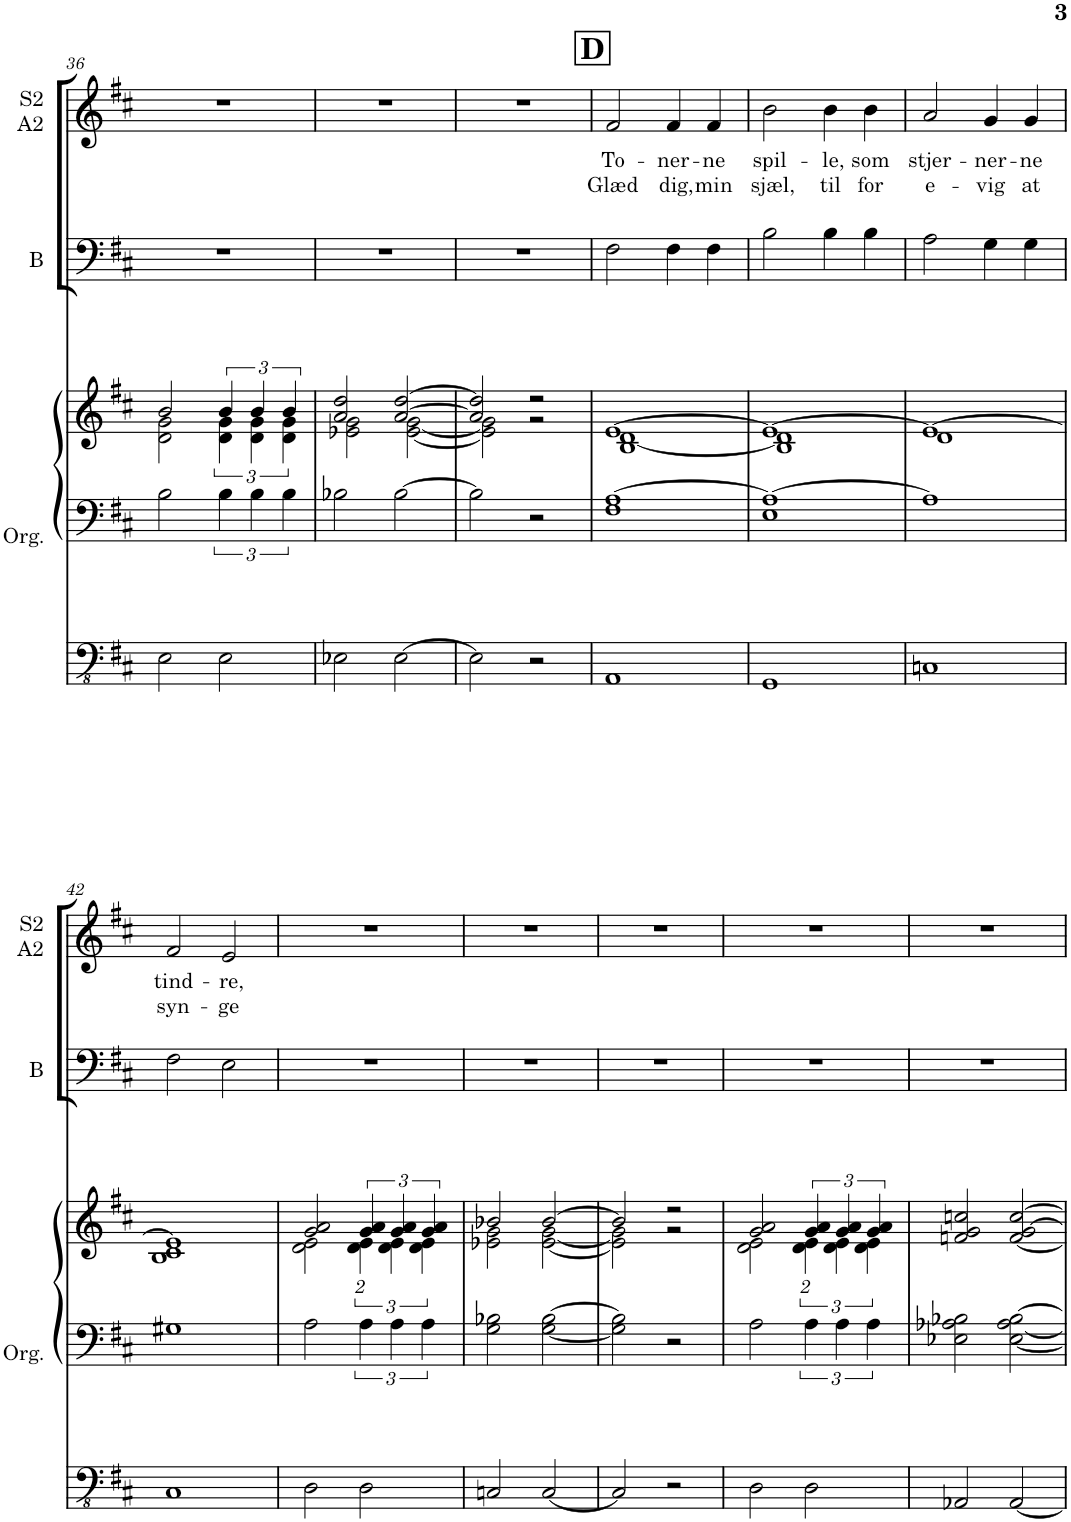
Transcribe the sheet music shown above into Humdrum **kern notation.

**kern	**kern	**kern	**kern	**kern	**text	**text	**kern
*part4	*part4	*part4	*part3	*part2	*part2	*part2	*part1
*staff6	*staff5	*staff4	*staff3	*staff2	*staff2	*staff2	*staff1
*I"Pipeorgel	*	*	*I"B	*I"S2 A2	*	*	*I"S1 A1
*	*	*	*I'B	*I'S2 A2	*	*	*I'S1 A1
!!LO:PB:g=z
*clefFv4	*clefF4	*clefG2	*clefF4	*clefG2	*	*	*clefG2
*k[f#c#]	*k[f#c#]	*k[f#c#]	*k[f#c#]	*k[f#c#]	*	*	*k[f#c#]
*M2/2	*M2/2	*M2/2	*M2/2	*M2/2	*	*	*M2/2
*met(c|)	*met(c|)	*met(c|)	*met(c|)	*met(c|)	*	*	*met(c|)
=36	=36	=36	=36	=36	=36	=36	=36
*	*	*^	*	*	*	*	*^
2EE\	2B\	2b/	2d\ 2g\	1r	1r	.	.	1r	1r
2EE\	6B\	6b/	6d\ 6g\	.	.	.	.	.	.
.	6B\	6b/	6d\ 6g\	.	.	.	.	.	.
.	6B\	6b/	6d\ 6g\	.	.	.	.	.	.
=37	=37	=37	=37	=37	=37	=37	=37	=37	=37
2EE-X\	2B-X\	2a/ 2dd/	2e-X\ 2g\	1r	1r	.	.	1r	1r
[2EE-\	[2B-\	[2a/ [2dd/	[2e-\ [2g\	.	.	.	.	.	.
=38	=38	=38	=38	=38	=38	=38	=38	=38	=38
2EE-\]	2B-\]	2a/] 2dd/]	2e-\] 2g\]	1r	1r	.	.	1r	1r
2r	2r	2r	2r	.	.	.	.	.	.
!!LO:REH:place=s1:a:B:cj:fs=14:t=D	!!
=39	=39	=39	=39	=39	=39	=39	=39	=39	=39
!	!	!	!	!	!	!LO:LY:b	!LO:LY:b	!	!
1AAA	1F# [1A	[1e	1B [1d	2F#\	2f#/	To-	Glæd	1r	1r
!	!	!	!	!	!	!LO:LY:b	!LO:LY:b	!	!
.	.	.	.	4F#\	4f#/	-ner-	dig,	.	.
!	!	!	!	!	!	!LO:LY:b	!LO:LY:b	!	!
.	.	.	.	4F#\	4f#/	-ne	min	.	.
=40	=40	=40	=40	=40	=40	=40	=40	=40	=40
!	!	!	!	!	!	!LO:LY:b	!LO:LY:b	!	!
1GGG	1E 1A_	1e_	1B 1d]	2B\	2b\	spil-	sjæl,	1r	1r
!	!	!	!	!	!	!LO:LY:b	!LO:LY:b	!	!
.	.	.	.	4B\	4b\	-le,	til	.	.
!	!	!	!	!	!	!LO:LY:b	!LO:LY:b	!	!
.	.	.	.	4B\	4b\	som	for	.	.
=41	=41	=41	=41	=41	=41	=41	=41	=41	=41
!	!	!	!	!	!	!LO:LY:b	!LO:LY:b	!	!
1CCn	1A]	1e_	1d	2A\	2a/	stjer-	e-	1r	1r
!	!	!	!	!	!	!LO:LY:b	!LO:LY:b	!	!
.	.	.	.	4G\	4g/	-ner-	-vig	.	.
!	!	!	!	!	!	!LO:LY:b	!LO:LY:b	!	!
.	.	.	.	4G\	4g/	-ne	at	.	.
!!LO:LB:g=z	!!
=42	=42	=42	=42	=42	=42	=42	=42	=42	=42
!	!	!	!	!	!	!LO:LY:b	!LO:LY:b	!	!
1CC#	1G#X	1e]	1B 1c#	2F#\	2f#/	tind-	syn-	1r	1r
!	!	!	!	!	!	!LO:LY:b	!LO:LY:b	!	!
.	.	.	.	2E\	2e/	-re,	-ge	.	.
=43	=43	=43	=43	=43	=43	=43	=43	=43	=43
2DD\	2A\	2g/ 2a/	2d\ 2e\	1r	1r	.	.	1r	1r
2DD\	6A\	6g/ 6a/	6d\ 6e\	.	.	.	.	.	.
.	6A\	6g/ 6a/	6d\ 6e\	.	.	.	.	.	.
.	6A\	6g/ 6a/	6d\ 6e\	.	.	.	.	.	.
=44	=44	=44	=44	=44	=44	=44	=44	=44	=44
2CCn/	2G\ 2B-X\	2b-X/	2e-X\ 2g\	1r	1r	.	.	1r	1r
[2CC/	[2G\ [2B-\	[2b-/	[2e-\ [2g\	.	.	.	.	.	.
=45	=45	=45	=45	=45	=45	=45	=45	=45	=45
2CC/]	2G\] 2B-\]	2b-/]	2e-\] 2g\]	1r	1r	.	.	1r	1r
2r	2r	2r	2r	.	.	.	.	.	.
=46	=46	=46	=46	=46	=46	=46	=46	=46	=46
2DD\	2A\	2g/ 2a/	2d\ 2e\	1r	1r	.	.	1r	1r
2DD\	6A\	6g/ 6a/	6d\ 6e\	.	.	.	.	.	.
.	6A\	6g/ 6a/	6d\ 6e\	.	.	.	.	.	.
.	6A\	6g/ 6a/	6d\ 6e\	.	.	.	.	.	.
*	*	*v	*v	*	*	*	*	*	*
=47	=47	=47	=47	=47	=47	=47	=47	=47
2AAA-X/	2E-X\ 2A-X\ 2B-X\	2fn/ 2g/ 2ccn/	1r	1r	.	.	1r	1r
[2AAA-/	[2E-\ [2A-\ [2B-\	[2f/ [2g/ [2cc/	.	.	.	.	.	.
*	*	*	*	*	*	*	*v	*v
=	=	=	=	=	=	=	=
*-	*-	*-	*-	*-	*-	*-	*-
